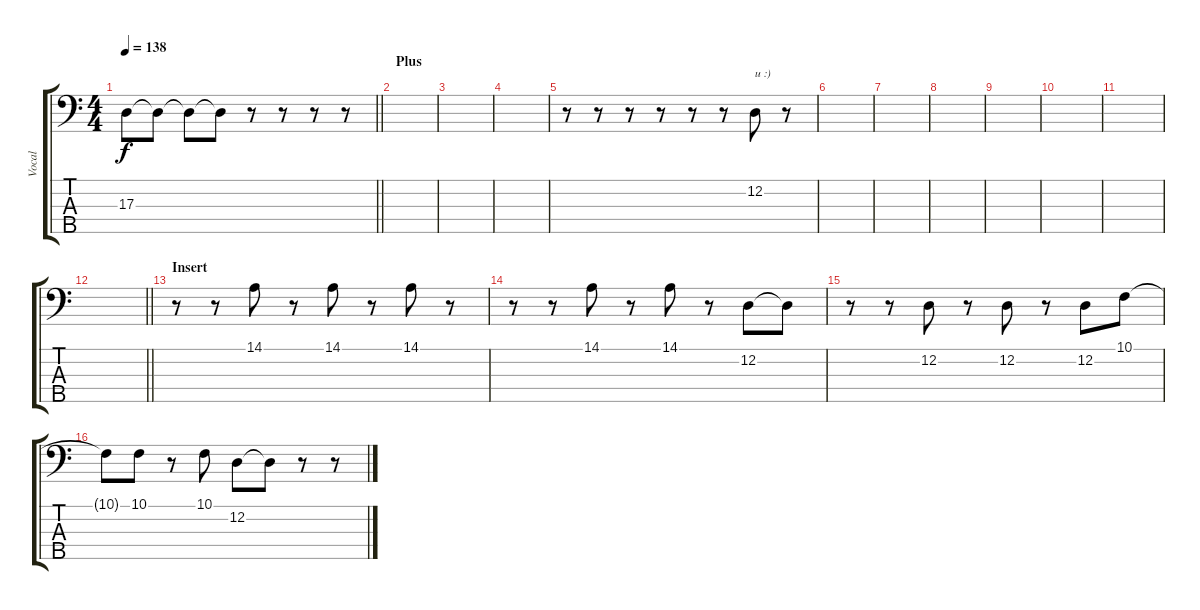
\track ("Vocal" "Vocal") {instrument viola}
\staff {score tabs}
\tuning (G2 D2 A1 E1 B0) {hide}
\ts (4 4)
\tempo 138
\clef f4
\barLineRight lightlight
\ks c
17.3{t}.8{dy f} 17.3{t}.8 17.3{t}.8 17.3{t}.8 r.8 r.8 r.8 r.8 |
\section ("" "Plus")
|
|
|
r.8 r.8 r.8 r.8 r.8 r.8 12.2.8{txt "u :)"} r.8 |
|
|
|
|
|
|
\barLineRight lightlight
|
\section ("" "Insert")
r.8 r.8 14.1.8 r.8 14.1.8 r.8 14.1.8 r.8 |
r.8 r.8 14.1.8 r.8 14.1.8 r.8 12.2.8 12.2{t}.8 |
r.8 r.8 12.2.8 r.8 12.2.8 r.8 12.2.8 10.1.8 |
10.1{t}.8 10.1.8 r.8 10.1.8 12.2.8 12.2{t}.8 r.8 r.8
